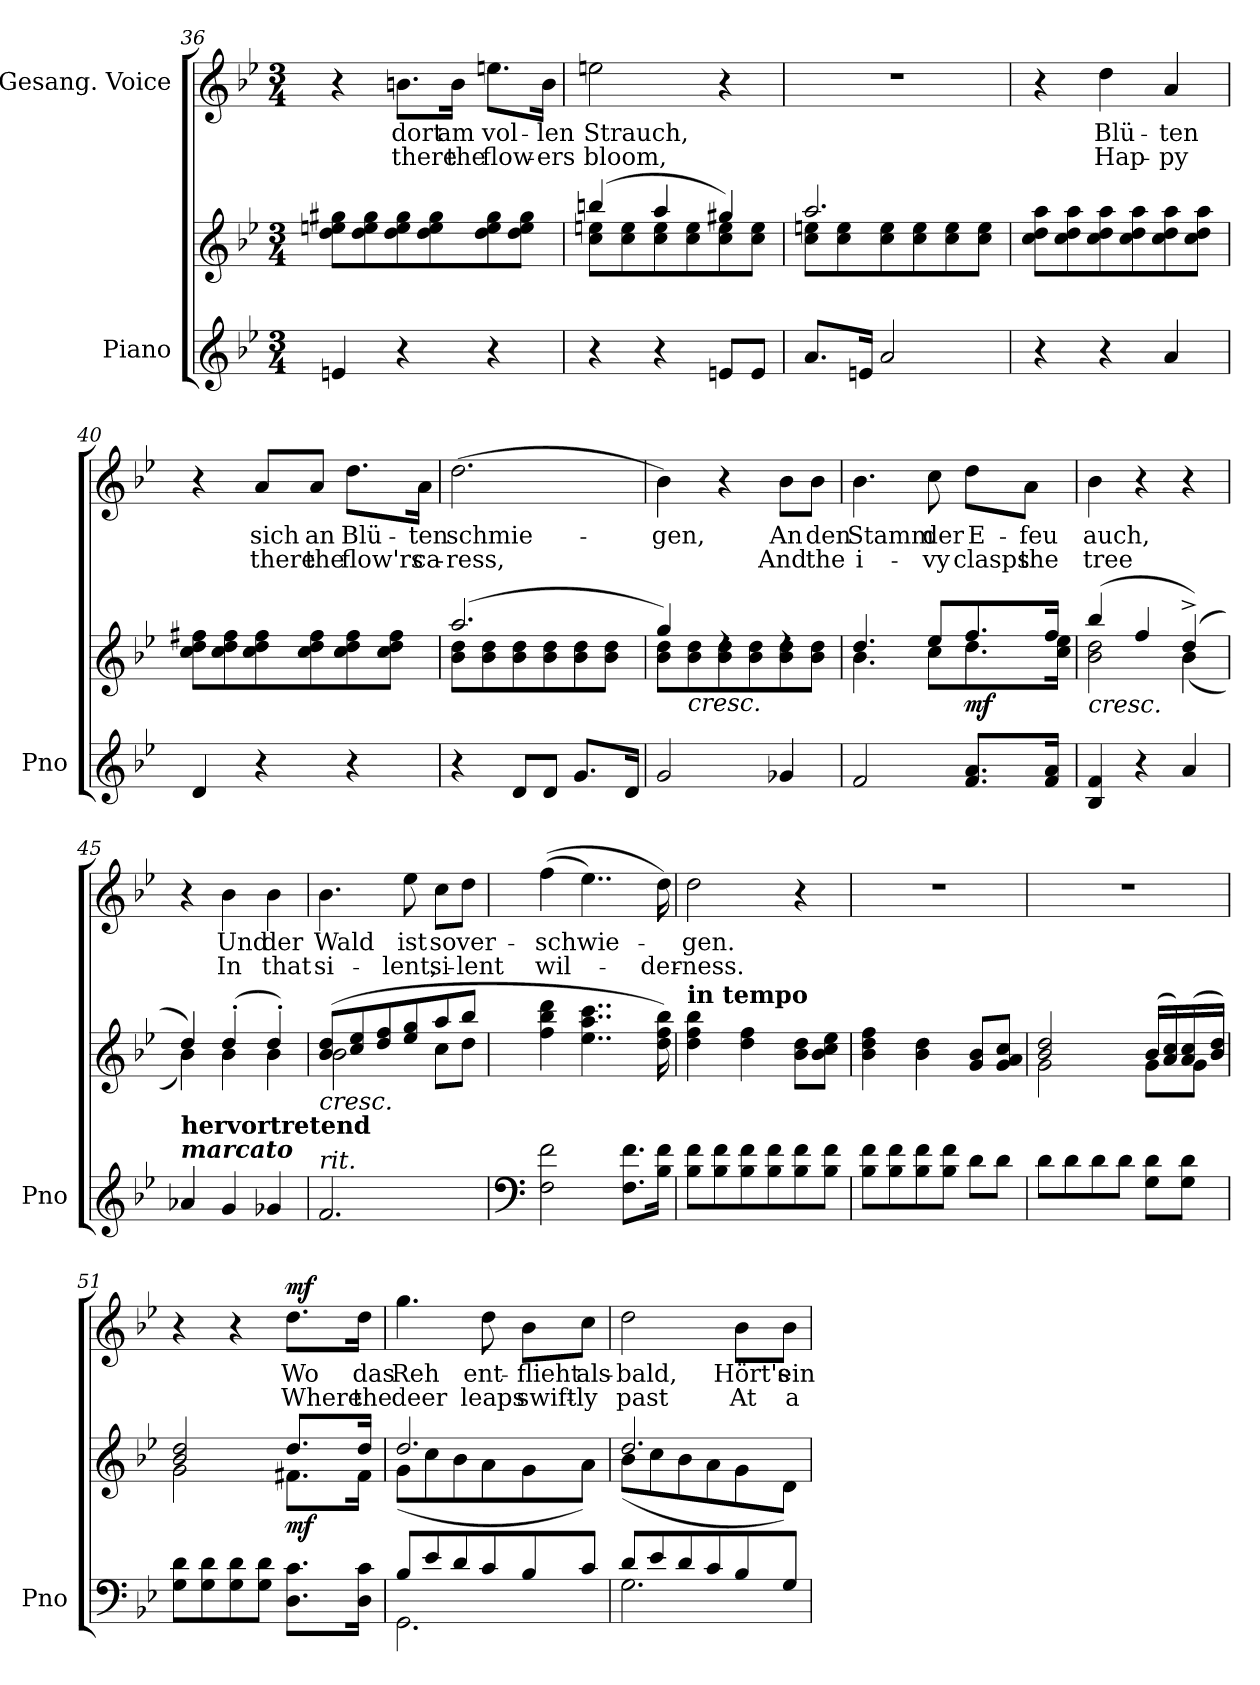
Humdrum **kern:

**kern	**kern	**dynam	**kern	**text	**text	**dynam
*part2	*part2	*part2	*part1	*part1	*part1	*part1
*staff3	*staff2	*staff2/3	*staff1	*staff1	*staff1	*staff1
*I"Piano	*	*	*I"Gesang. Voice	*	*	*
*I'Pno	*	*	*	*	*	*
*clefG2	*clefG2	*	*clefG2	*	*	*
*k[b-e-]	*k[b-e-]	*	*k[b-e-]	*	*	*
*M3/4	*M3/4	*	*M3/4	*	*	*
=36	=36	=36	=36	=36	=36	=36
4en/	8dd\ 8een\ 8gg#X\L	.	4r	.	.	.
.	8dd\ 8ee\ 8gg#\	.	.	.	.	.
!	!	!	!	!LO:LY:b	!LO:LY:b	!
4r	8dd\ 8ee\ 8gg#\	.	8.bn\L	dort	there	.
.	8dd\ 8ee\ 8gg#\	.	.	.	.	.
!	!	!	!	!LO:LY:b	!LO:LY:b	!
.	.	.	16b\Jk	am	the	.
!	!	!	!	!LO:LY:b	!LO:LY:b	!
4r	8dd\ 8ee\ 8gg#\	.	8.een\L	vol-	flow-	.
.	8dd\ 8ee\ 8gg#\J	.	.	.	.	.
!	!	!	!	!LO:LY:b	!LO:LY:b	!
.	.	.	16b\Jk	-len	-ers	.
=37	=37	=37	=37	=37	=37	=37
*	*^	*	*	*	*	*
!	!	!	!	!	!LO:LY:b	!LO:LY:b	!
4r	(>4bbn/	8cc\ 8een\L	.	2een\	Strauch,	bloom,	.
.	.	8cc\ 8ee\	.	.	.	.	.
4r	4aa/	8cc\ 8ee\	.	.	.	.	.
.	.	8cc\ 8ee\	.	.	.	.	.
8en/L	4gg#X/)	8cc\ 8ee\	.	4r	.	.	.
8e/J	.	8cc\ 8ee\J	.	.	.	.	.
=38	=38	=38	=38	=38	=38	=38	=38
8.a/L	2.aa/	8cc\ 8een\L	.	2.r	.	.	.
.	.	8cc\ 8ee\	.	.	.	.	.
16en/Jk	.	.	.	.	.	.	.
2a/	.	8cc\ 8ee\	.	.	.	.	.
.	.	8cc\ 8ee\	.	.	.	.	.
.	.	8cc\ 8ee\	.	.	.	.	.
.	.	8cc\ 8ee\J	.	.	.	.	.
*	*v	*v	*	*	*	*	*
=39	=39	=39	=39	=39	=39	=39
4r	8cc\ 8dd\ 8aa\L	.	4r	.	.	.
.	8cc\ 8dd\ 8aa\	.	.	.	.	.
!	!	!	!	!LO:LY:b	!LO:LY:b	!
4r	8cc\ 8dd\ 8aa\	.	4dd\	Blü-	Hap-	.
.	8cc\ 8dd\ 8aa\	.	.	.	.	.
!	!	!	!	!LO:LY:b	!LO:LY:b	!
4a/	8cc\ 8dd\ 8aa\	.	4a/	-ten	-py	.
.	8cc\ 8dd\ 8aa\J	.	.	.	.	.
!!LO:PB:g=z
=40	=40	=40	=40	=40	=40	=40
4d/	8cc\ 8dd\ 8ff#X\L	.	4r	.	.	.
.	8cc\ 8dd\ 8ff#\	.	.	.	.	.
!	!	!	!	!LO:LY:b	!LO:LY:b	!
4r	8cc\ 8dd\ 8ff#\	.	8a/L	sich	there	.
!	!	!	!	!LO:LY:b	!LO:LY:b	!
.	8cc\ 8dd\ 8ff#\	.	8a/J	an	the	.
!	!	!	!	!LO:LY:b	!LO:LY:b	!
4r	8cc\ 8dd\ 8ff#\	.	8.dd\L	Blü-	flow'rs	.
.	8cc\ 8dd\ 8ff#\J	.	.	.	.	.
!	!	!	!	!LO:LY:b	!LO:LY:b	!
.	.	.	16a\Jk	-ten	ca-	.
=41	=41	=41	=41	=41	=41	=41
*	*^	*	*	*	*	*
!	!	!	!	!	!LO:LY:b	!LO:LY:b	!
4r	(>2.aa/	8b-\ 8dd\L	.	(<2.dd\	schmie-	-ress,	.
.	.	8b-\ 8dd\	.	.	.	.	.
8d/L	.	8b-\ 8dd\	.	.	.	.	.
8d/J	.	8b-\ 8dd\	.	.	.	.	.
8.g/L	.	8b-\ 8dd\	.	.	.	.	.
.	.	8b-\ 8dd\J	.	.	.	.	.
16d/Jk	.	.	.	.	.	.	.
=42	=42	=42	=42	=42	=42	=42	=42
!	!	!	!	!	!LO:LY:b	!	!
2g/	4gg/)	8b-\ 8dd\L	.	4b-\)	-gen,	.	.
!	!	!LO:TX:b:i:t=cresc.	!	!	!	!	!
.	.	8b-\ 8dd\	.	.	.	.	.
.	4rdd	8b-\ 8dd\	.	4r	.	.	.
.	.	8b-\ 8dd\	.	.	.	.	.
!	!	!	!	!	!LO:LY:b	!LO:LY:b	!
4g-X/	4rdd	8b-\ 8dd\	.	8b-\L	An	And	.
!	!	!	!	!	!LO:LY:b	!LO:LY:b	!
.	.	8b-\ 8dd\J	.	8b-\J	den	the	.
=43	=43	=43	=43	=43	=43	=43	=43
!	!	!	!	!	!LO:LY:b	!LO:LY:b	!
2f/	4.dd/	4.b-\	.	4.b-\	Stamm	i-	.
!	!	!	!	!	!LO:LY:b	!LO:LY:b	!
.	8ee-/L	8cc\L	.	8cc\	der	-vy	.
!	!	!	!LO:DY:b	!	!LO:LY:b	!LO:LY:b	!
8.f/ 8.a/L	8.ff/	8.dd\	mf	8dd\L	E-	clasps	.
!	!	!	!	!	!LO:LY:b	!LO:LY:b	!
.	.	.	.	8a\J	-feu	the	.
16f/ 16a/Jk	16ff/Jk	16cc\ 16ee-\Jk	.	.	.	.	.
=44	=44	=44	=44	=44	=44	=44	=44
!	!	!	!LO:HP:b	!	!LO:LY:b	!LO:LY:b	!
4B-/ 4f/	(>4bb-/	2b-\ 2dd\	<	4b-\	auch,	tree	.
4r	4ff/	.	.	4r	.	.	.
4a/	(>4dd^/)	(<4b-\	.	4r	.	.	.
!!LO:LB:g=z
=45	=45	=45	=45	=45	=45	=45	=45
!LO:TX:a:Bi:t=marcato	!	!	!	!	!	!	!
!LO:TX:a:B:t=hervortretend	!	!	!	!	!	!	!
4a-X/	4dd/)	4b-\)	.	4r	.	.	.
!	!	!	!	!	!LO:LY:b	!LO:LY:b	!
4g/	(>4dd'/	4b-\	.	4b-\	Und	In	.
!	!	!	!	!	!LO:LY:b	!LO:LY:b	!
4g-X/	4dd'/)	4b-\	.	4b-\	der	that	.
=46	=46	=46	=46	=46	=46	=46	=46
!	!LO:TX:b:i:t=cresc.	!	!	!	!	!	!
!LO:TX:a:i:t=rit.	!	!	!	!	!	!	!
!	!	!	!	!	!LO:LY:b	!LO:LY:b	!
2.f/	(>8b-/ 8dd/L	2b-\	.	4.b-\	Wald	si-	.
.	8cc/ 8ee-/	.	.	.	.	.	.
.	8dd/ 8ff/	.	.	.	.	.	.
!	!	!	!	!	!LO:LY:b	!LO:LY:b	!
.	8ee-/ 8gg/	.	.	8ee-\	ist	-lent,	.
!	!	!	!	!	!LO:LY:b	!LO:LY:b	!
.	8aa/	8cc\L	.	8cc\L	so	si-	.
!	!	!	!	!	!LO:LY:b	!LO:LY:b	!
.	8bb-/J	8dd\J	.	8dd\J	ver-	-lent	.
*	*v	*v	*	*	*	*	*
=47	=47	=47	=47	=47	=47	=47
*clefF4	*	*	*	*	*	*
*	*^	*	*	*	*	*
!	!	!	!	!	!LO:LY:b	!LO:LY:b	!
*	*v	*v	*	*	*	*	*
2F\ 2f\	4ff\ 4bb-\ 4ddd\	.	(<(>4ff\	-schwie-	wil-	.
.	4..ee-\ 4..aa\ 4..ccc\	.	4..ee-\)	.	.	.
8.F\ 8.f\L	.	.	.	.	.	.
!	!	!	!	!	!LO:LY:b	!
16B-\ 16f\Jk	16dd\ 16ff\ 16bb-\)	.	16dd\)	.	-der-	.
=48	=48	=48	=48	=48	=48	=48
!	!LO:TX:a:B:t=in tempo	!	!	!	!	!
!	!	!	!	!LO:LY:b	!LO:LY:b	!
8B-\ 8f\L	4dd\ 4ff\ 4bb-\	.	2dd\	-gen.	-ness.	.
8B-\ 8f\	.	.	.	.	.	.
8B-\ 8f\	4dd\ 4ff\	.	.	.	.	.
8B-\ 8f\	.	.	.	.	.	.
8B-\ 8f\	8b-\ 8dd\L	.	4r	.	.	.
8B-\ 8f\J	8b-\ 8cc\ 8ee-\J	.	.	.	.	.
=49	=49	=49	=49	=49	=49	=49
8B-\ 8f\L	4b-\ 4dd\ 4ff\	.	2.r	.	.	.
8B-\ 8f\	.	.	.	.	.	.
8B-\ 8f\	4b-\ 4dd\	.	.	.	.	.
8B-\ 8f\J	.	.	.	.	.	.
8d\L	8g/ 8b-/L	.	.	.	.	.
8d\J	8g/ 8a/ 8cc/J	.	.	.	.	.
=50	=50	=50	=50	=50	=50	=50
*	*^	*	*	*	*	*
8d\L	2b-/ 2dd/	2g\	.	2.r	.	.	.
8d\	.	.	.	.	.	.	.
8d\	.	.	.	.	.	.	.
8d\J	.	.	.	.	.	.	.
8G\ 8d\L	(>16b-/LL	8g\L	.	.	.	.	.
.	16a/ 16cc/)	.	.	.	.	.	.
8G\ 8d\J	(>16a/ 16cc/	8g\J	.	.	.	.	.
.	16b-/ 16dd/JJ)	.	.	.	.	.	.
!!LO:LB:g=z
=51	=51	=51	=51	=51	=51	=51	=51
8G\ 8d\L	2b-/ 2dd/	2g\	.	4r	.	.	.
8G\ 8d\	.	.	.	.	.	.	.
8G\ 8d\	.	.	.	4r	.	.	.
8G\ 8d\J	.	.	.	.	.	.	.
!	!	!	!LO:DY:b	!	!LO:LY:b	!LO:LY:b	!LO:DY:a
8.D\ 8.c\L	8.dd/L	8.f#X\L	mf	8.dd\L	Wo	Where	mf
!	!	!	!	!	!LO:LY:b	!LO:LY:b	!
16D\ 16c\Jk	16dd/Jk	16f#\Jk	.	16dd\Jk	das	the	.
=52	=52	=52	=52	=52	=52	=52	=52
*^	*	*	*	*	*	*	*
!	!	!	!	!	!	!LO:LY:b	!LO:LY:b	!
8B-/L	2.GG\	2.dd/	(>8g\L	.	4.gg\	Reh	deer	.
8e-/	.	.	8cc\	.	.	.	.	.
8d/	.	.	8b-\	.	.	.	.	.
!	!	!	!	!	!	!LO:LY:b	!LO:LY:b	!
8c/	.	.	8a\	.	8dd\	ent-	leaps	.
!	!	!	!	!	!	!LO:LY:b	!LO:LY:b	!
8B-/	.	.	8g\	.	8b-\L	-flieht	swift-	.
!	!	!	!	!	!	!LO:LY:b	!LO:LY:b	!
8c/J	.	.	8a\J)	.	8cc\J	als-	-ly	.
*v	*v	*	*	*	*	*	*	*
*	*v	*v	*	*	*	*	*
.	.	[	.	.	.	.
=53	=53	=53	=53	=53	=53	=53
*^	*^	*	*	*	*	*
!	!	!	!	!	!	!LO:LY:b	!LO:LY:b	!
8d/L	2.G\	2.dd/	(>8b-\L	.	2dd\	-bald,	past	.
8e-/	.	.	8cc\	.	.	.	.	.
8d/	.	.	8b-\	.	.	.	.	.
8c/	.	.	8a\	.	.	.	.	.
!	!	!	!	!	!	!LO:LY:b	!LO:LY:b	!
8B-/	.	.	8g\	.	8b-\L	Hört's	At	.
!	!	!	!	!	!	!LO:LY:b	!LO:LY:b	!
8G/J	.	.	8d\J)	.	8b-\J	ein	a	.
*v	*v	*	*	*	*	*	*	*
*	*v	*v	*	*	*	*	*
=	=	=	=	=	=	=
*-	*-	*-	*-	*-	*-	*-
